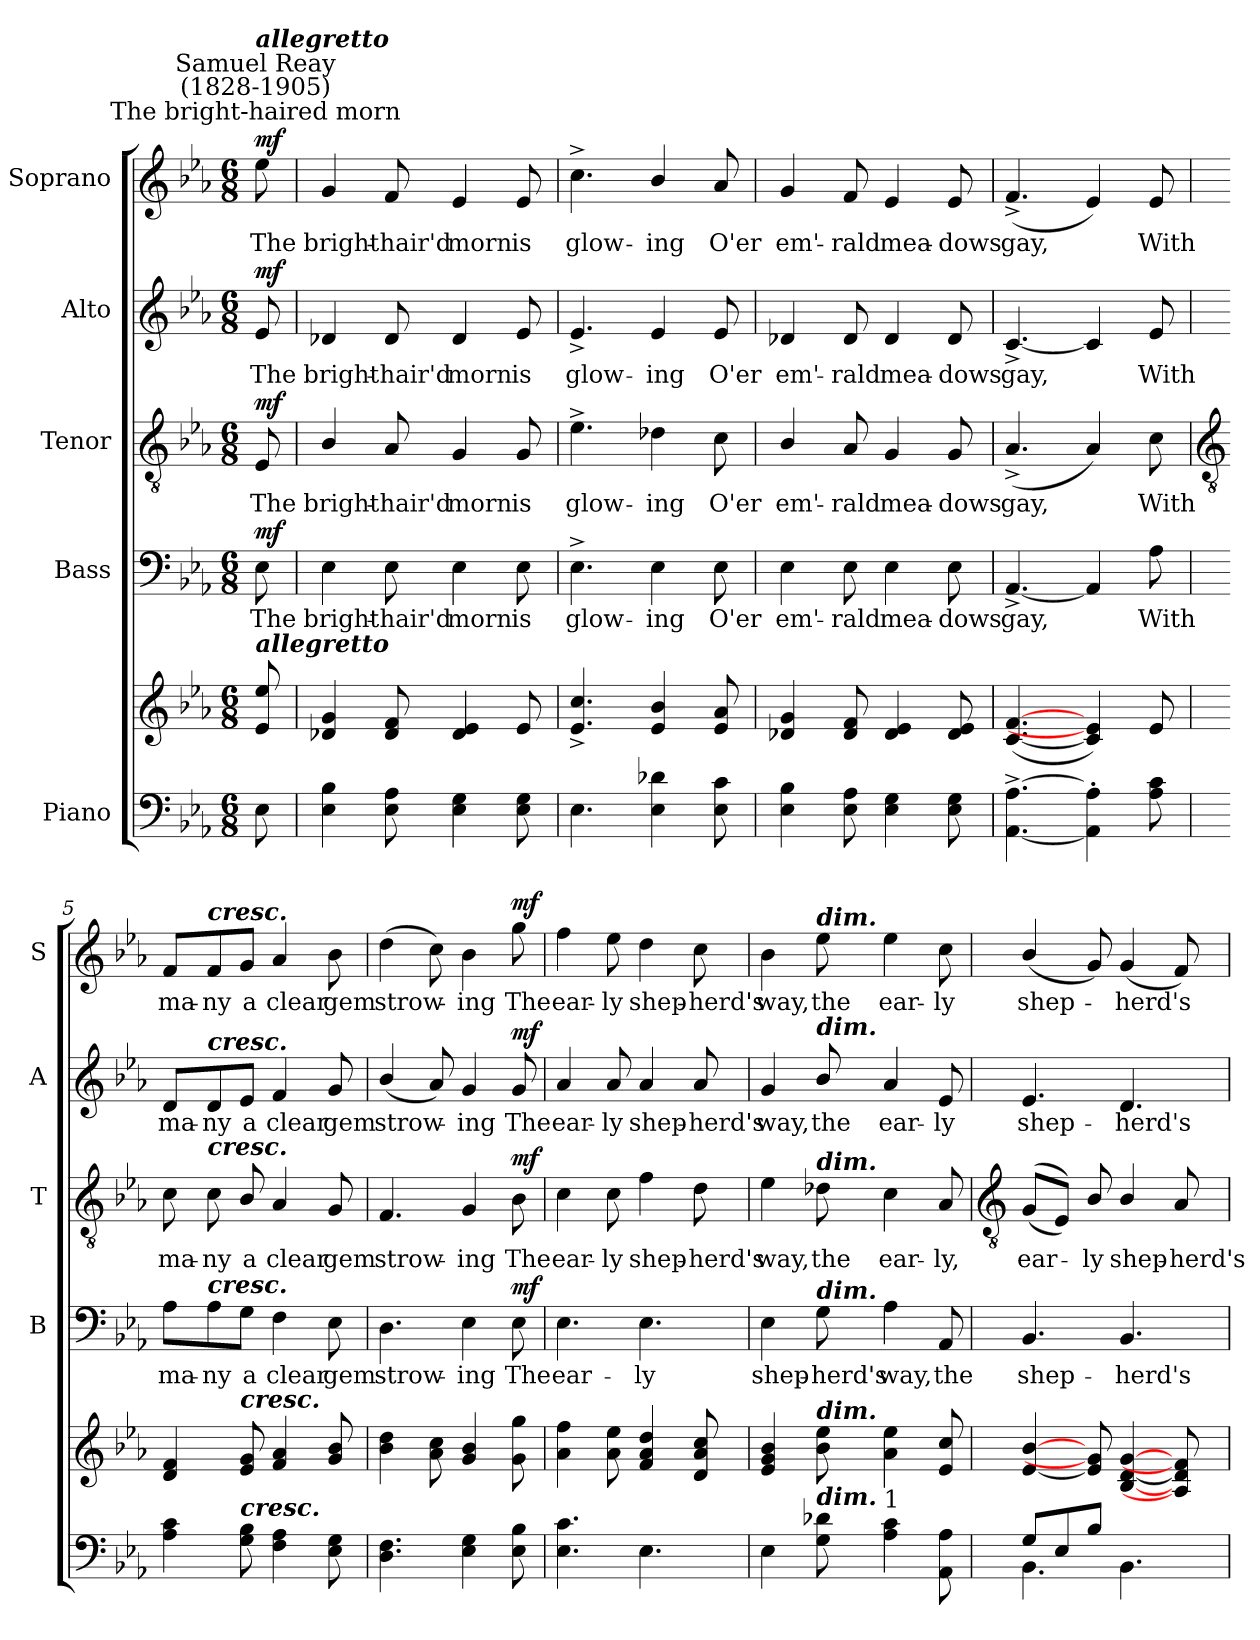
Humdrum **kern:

**kern	**kern	**dynam	**kern	**text	**dynam	**kern	**text	**dynam	**kern	**text	**dynam	**kern	**text	**dynam
*part5	*part5	*part5	*part4	*part4	*part4	*part3	*part3	*part3	*part2	*part2	*part2	*part1	*part1	*part1
*staff6	*staff5	*staff5/6	*staff4	*staff4	*staff4	*staff3	*staff3	*staff3	*staff2	*staff2	*staff2	*staff1	*staff1	*staff1
*I"Piano	*	*	*I"Bass	*	*	*I"Tenor	*	*	*I"Alto	*	*	*I"Soprano	*	*
*	*	*	*I'B	*	*	*I'T	*	*	*I'A	*	*	*I'S	*	*
*clefF4	*clefG2	*	*clefF4	*	*	*clefGv2	*	*	*clefG2	*	*	*clefG2	*	*
*k[b-e-a-]	*k[b-e-a-]	*	*k[b-e-a-]	*	*	*k[b-e-a-]	*	*	*k[b-e-a-]	*	*	*k[b-e-a-]	*	*
*E-:	*E-:	*	*E-:	*	*	*E-:	*	*	*E-:	*	*	*E-:	*	*
*M6/8	*M6/8	*	*M6/8	*	*	*M6/8	*	*	*M6/8	*	*	*M6/8	*	*
*MM108	*MM108	*	*MM108	*	*	*MM108	*	*	*MM108	*	*	*MM108	*	*
=	=	=	=	=	=	=	=	=	=	=	=	=	=	=
!	!	!	!	!	!	!	!	!	!	!	!	!LO:TX:a:cj:t=The bright-haired morn	!	!
!	!	!	!	!	!	!	!	!	!	!	!	!LO:TX:a:cj:t=Samuel Reay\n(1828-1905)	!	!
!	!	!	!	!	!	!	!	!	!	!	!	!LO:TX:a:Bi:t=allegretto	!	!
!	!LO:TX:a:Bi:t=allegretto	!	!	!	!	!	!	!	!	!	!	!	!	!
!	!	!LO:DY:b=2	!	!LO:LY:b	!	!	!LO:LY:b	!	!	!LO:LY:b	!	!	!LO:LY:b	!
!	!	!LO:DY:n=1:b	!	!	!LO:DY:b	!	!	!LO:DY:b	!	!	!LO:DY:b	!	!	!LO:DY:b
8E-	8e- 8ee-	mf mf	8E-	The	mf	8E-	The	mf	8e-	The	mf	8ee-	The	mf
=1	=1	=1	=1	=1	=1	=1	=1	=1	=1	=1	=1	=1	=1	=1
!	!	!	!	!LO:LY:b	!	!	!LO:LY:b	!	!	!LO:LY:b	!	!	!LO:LY:b	!
4E- 4B-	4d-X 4g	.	4E-	bright-	.	4B-/	bright-	.	4d-X	bright-	.	4g	bright-	.
!	!	!	!	!LO:LY:b	!	!	!LO:LY:b	!	!	!LO:LY:b	!	!	!LO:LY:b	!
8E- 8A-	8d- 8f	.	8E-	-hair'd	.	8A-	-hair'd	.	8d-	-hair'd	.	8f	-hair'd	.
!	!	!	!	!LO:LY:b	!	!	!LO:LY:b	!	!	!LO:LY:b	!	!	!LO:LY:b	!
4E- 4G	4d- 4e-	.	4E-	morn	.	4G	morn	.	4d-	morn	.	4e-	morn	.
!	!	!	!	!LO:LY:b	!	!	!LO:LY:b	!	!	!LO:LY:b	!	!	!LO:LY:b	!
8E- 8G	8e-	.	8E-	is	.	8G	is	.	8e-	is	.	8e-	is	.
=2	=2	=2	=2	=2	=2	=2	=2	=2	=2	=2	=2	=2	=2	=2
!	!	!	!	!LO:LY:b	!	!	!LO:LY:b	!	!	!LO:LY:b	!	!	!LO:LY:b	!
4.E-	4.e-^ 4.cc^	.	4.E-^	glow-	.	4.e-^	glow-	.	4.e-^	glow-	.	4.cc^	glow-	.
!	!	!	!	!LO:LY:b	!	!	!LO:LY:b	!	!	!LO:LY:b	!	!	!LO:LY:b	!
4E- 4d-X	4e- 4b-	.	4E-	-ing	.	4d-X	-ing	.	4e-	-ing	.	4b-/	-ing	.
!	!	!	!	!LO:LY:b	!	!	!LO:LY:b	!	!	!LO:LY:b	!	!	!LO:LY:b	!
8E- 8c	8e- 8a-	.	8E-	O'er	.	8c	O'er	.	8e-	O'er	.	8a-	O'er	.
=3	=3	=3	=3	=3	=3	=3	=3	=3	=3	=3	=3	=3	=3	=3
!	!	!	!	!LO:LY:b	!	!	!LO:LY:b	!	!	!LO:LY:b	!	!	!LO:LY:b	!
4E- 4B-	4d-X 4g	.	4E-	em'-	.	4B-/	em'-	.	4d-X	em'-	.	4g	em'-	.
!	!	!	!	!LO:LY:b	!	!	!LO:LY:b	!	!	!LO:LY:b	!	!	!LO:LY:b	!
8E- 8A-	8d- 8f	.	8E-	-rald	.	8A-	-rald	.	8d-	-rald	.	8f	-rald	.
!	!	!	!	!LO:LY:b	!	!	!LO:LY:b	!	!	!LO:LY:b	!	!	!LO:LY:b	!
4E- 4G	4d- 4e-	.	4E-	mea-	.	4G	mea-	.	4d-	mea-	.	4e-	mea-	.
!	!	!	!	!LO:LY:b	!	!	!LO:LY:b	!	!	!LO:LY:b	!	!	!LO:LY:b	!
8E- 8G	8d- 8e-	.	8E-	-dows	.	8G	-dows	.	8d-	-dows	.	8e-	-dows	.
=4	=4	=4	=4	=4	=4	=4	=4	=4	=4	=4	=4	=4	=4	=4
!	!	!	!	!LO:LY:b	!	!	!LO:LY:b	!	!	!LO:LY:b	!	!	!LO:LY:b	!
[4.AA-^ [4.A-^	(<[4.c [4.f	.	[4.AA-^	gay,	.	(<4.A-^	gay,	.	[4.c^	gay,	.	(<4.f^	gay,	.
4AA-]' 4A-]'	4c] 4e-])	.	4AA-]	.	.	4A-)	.	.	4c]	.	.	4e-)	.	.
!	!	!	!	!LO:LY:b	!	!	!LO:LY:b	!	!	!LO:LY:b	!	!	!LO:LY:b	!
8A- 8c	8e-	.	8A-	With	.	8c	With	.	8e-	With	.	8e-	With	.
!!LO:LB:g=z
=5	=5	=5	=5	=5	=5	=5	=5	=5	=5	=5	=5	=5	=5	=5
*	*	*	*	*	*	*clefGv2	*	*	*	*	*	*	*	*
!	!	!	!	!LO:LY:b	!	!	!LO:LY:b	!	!	!LO:LY:b	!	!	!LO:LY:b	!
4A- 4c	4d 4f	.	8A-\L	ma-	.	8c	ma-	.	8d/L	ma-	.	8f/L	ma-	.
!	!	!	!	!	!	!	!	!	!	!	!	!LO:TX:a:Bi:t=cresc.	!	!
!	!	!	!	!	!	!	!	!	!LO:TX:a:Bi:t=cresc.	!	!	!	!	!
!	!	!	!	!	!	!LO:TX:a:Bi:t=cresc.	!	!	!	!	!	!	!	!
!	!	!	!LO:TX:a:Bi:t=cresc.	!	!	!	!	!	!	!	!	!	!	!
!	!	!	!	!LO:LY:b	!	!	!LO:LY:b	!	!	!LO:LY:b	!	!	!LO:LY:b	!
.	.	.	8A-\	-ny	.	8c	-ny	.	8d/	-ny	.	8f/	-ny	.
!	!LO:TX:a:Bi:t=cresc.	!	!	!	!	!	!	!	!	!	!	!	!	!
!LO:TX:a:Bi:t=cresc.	!	!	!	!	!	!	!	!	!	!	!	!	!	!
!	!	!	!	!LO:LY:b	!	!	!LO:LY:b	!	!	!LO:LY:b	!	!	!LO:LY:b	!
8G 8B-	8e- 8g	.	8G\J	a	.	8B-/	a	.	8e-/J	a	.	8g/J	a	.
!	!	!	!	!LO:LY:b	!	!	!LO:LY:b	!	!	!LO:LY:b	!	!	!LO:LY:b	!
4F 4A-	4f 4a-	.	4F	clear	.	4A-	clear	.	4f	clear	.	4a-	clear	.
!	!	!	!	!LO:LY:b	!	!	!LO:LY:b	!	!	!LO:LY:b	!	!	!LO:LY:b	!
8E- 8G	8g 8b-	.	8E-	gem	.	8G	gem	.	8g	gem	.	8b-	gem	.
=6	=6	=6	=6	=6	=6	=6	=6	=6	=6	=6	=6	=6	=6	=6
!	!	!	!	!LO:LY:b	!	!	!LO:LY:b	!	!	!LO:LY:b	!	!	!LO:LY:b	!
4.D 4.F	4b- 4dd	.	4.D	strow-	.	4.F	strow-	.	(<4b-/	strow-	.	(>4dd	strow-	.
.	8a- 8cc	.	.	.	.	.	.	.	8a-)	.	.	8cc)	.	.
!	!	!	!	!LO:LY:b	!	!	!LO:LY:b	!	!	!LO:LY:b	!	!	!LO:LY:b	!
4E- 4G	4g 4b-	.	4E-	-ing	.	4G	-ing	.	4g	ing	.	4b-	ing	.
!	!	!LO:DY:b=2	!	!LO:LY:b	!	!	!LO:LY:b	!	!	!LO:LY:b	!	!	!LO:LY:b	!
!	!	!LO:DY:n=1:b	!	!	!LO:DY:b	!	!	!LO:DY:b	!	!	!LO:DY:b	!	!	!LO:DY:b
8E- 8B-	8g 8gg	mf mf	8E-	The	mf	8B-	The	mf	8g	The	mf	8gg	The	mf
=7	=7	=7	=7	=7	=7	=7	=7	=7	=7	=7	=7	=7	=7	=7
!	!	!	!	!LO:LY:b	!	!	!LO:LY:b	!	!	!LO:LY:b	!	!	!LO:LY:b	!
4.E- 4.c	4a- 4ff	.	4.E-	ear-	.	4c	ear-	.	4a-	ear-	.	4ff	ear-	.
!	!	!	!	!	!	!	!LO:LY:b	!	!	!LO:LY:b	!	!	!LO:LY:b	!
.	8a- 8ee-	.	.	.	.	8c	-ly	.	8a-	-ly	.	8ee-	-ly	.
!	!	!	!	!LO:LY:b	!	!	!LO:LY:b	!	!	!LO:LY:b	!	!	!LO:LY:b	!
4.E-	4f 4a- 4dd	.	4.E-	-ly	.	4f	shep-	.	4a-	shep-	.	4dd	shep-	.
!	!	!	!	!	!	!	!LO:LY:b	!	!	!LO:LY:b	!	!	!LO:LY:b	!
.	8d 8a- 8cc	.	.	.	.	8d	-herd's	.	8a-	-herd's	.	8cc	-herd's	.
=8	=8	=8	=8	=8	=8	=8	=8	=8	=8	=8	=8	=8	=8	=8
!	!	!	!	!LO:LY:b	!	!	!LO:LY:b	!	!	!LO:LY:b	!	!	!LO:LY:b	!
4E-	4e- 4g 4b-	.	4E-	shep-	.	4e-	way,	.	4g	way,	.	4b-	way,	.
!	!	!	!	!	!	!	!	!	!	!	!	!LO:TX:a:Bi:t=dim.	!	!
!	!	!	!	!	!	!	!	!	!LO:TX:a:Bi:t=dim.	!	!	!	!	!
!	!	!	!	!	!	!LO:TX:a:Bi:t=dim.	!	!	!	!	!	!	!	!
!	!	!	!LO:TX:a:Bi:t=dim.	!	!	!	!	!	!	!	!	!	!	!
!	!LO:TX:a:Bi:t=dim.	!	!	!	!	!	!	!	!	!	!	!	!	!
!LO:TX:a:Bi:t=dim.	!	!	!	!	!	!	!	!	!	!	!	!	!	!
!	!	!	!	!LO:LY:b	!	!	!LO:LY:b	!	!	!LO:LY:b	!	!	!LO:LY:b	!
8G 8d-X	8b- 8ee-	.	8G	-herd's	.	8d-X	the	.	8b-/	the	.	8ee-	the	.
!	!LO:TX:b:t=1	!	!	!	!	!	!	!	!	!	!	!	!	!
!	!	!	!	!LO:LY:b	!	!	!LO:LY:b	!	!	!LO:LY:b	!	!	!LO:LY:b	!
4A- 4c	4a- 4ee-	.	4A-	way,	.	4c	ear-	.	4a-	ear-	.	4ee-	ear-	.
!	!	!	!	!LO:LY:b	!	!	!LO:LY:b	!	!	!LO:LY:b	!	!	!LO:LY:b	!
8AA- 8A-	8e- 8cc	.	8AA-	the	.	8A-	-ly,	.	8e-	-ly	.	8cc	-ly	.
!!LO:LB:g=z
=9	=9	=9	=9	=9	=9	=9	=9	=9	=9	=9	=9	=9	=9	=9
*	*	*	*	*	*	*clefGv2	*	*	*	*	*	*	*	*
*^	*	*	*	*	*	*	*	*	*	*	*	*	*	*
!	!	!	!	!	!LO:LY:b	!	!	!LO:LY:b	!	!	!LO:LY:b	!	!	!LO:LY:b	!
8G/L	4.BB-\	[4e-/ [4b-/	.	4.BB-	shep-	.	(<(<8GL	ear-	.	4.e-	shep-	.	(<4b-/	shep-	.
8E-/	.	.	.	.	.	.	8E-J))	.	.	.	.	.	.	.	.
!	!	!	!	!	!	!	!	!LO:LY:b	!	!	!	!	!	!	!
8B-/J	.	8e-] 8g]	.	.	.	.	8B-/	ly	.	.	.	.	8g)	.	.
!	!	!	!	!	!LO:LY:b	!	!	!LO:LY:b	!	!	!LO:LY:b	!	!	!LO:LY:b	!
4.ryy	4.BB-\	[4B- [4d [4g	.	4.BB-	-herd's	.	4B-/	shep-	.	4.d	-herd's	.	(<4g	herd's	.
!	!	!	!	!	!	!	!	!LO:LY:b	!	!	!	!	!	!	!
.	.	8A-] 8d] 8f]	.	.	.	.	8A-	-herd's	.	.	.	.	8f)	.	.
*v	*v	*	*	*	*	*	*	*	*	*	*	*	*	*	*
=	=	=	=	=	=	=	=	=	=	=	=	=	=	=
*-	*-	*-	*-	*-	*-	*-	*-	*-	*-	*-	*-	*-	*-	*-
